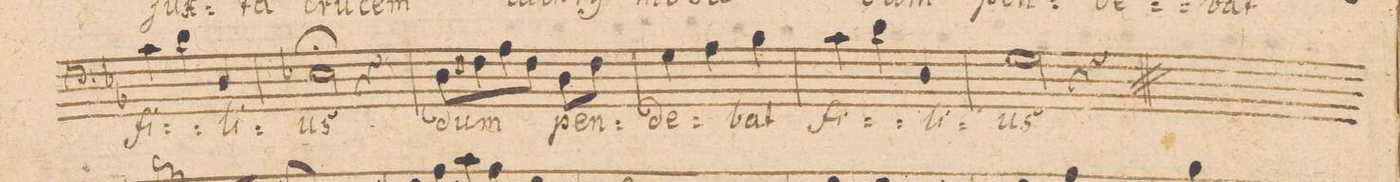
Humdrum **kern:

**kern	**text
*I"ALTVS.	*
*clefF4	*
*k[b-e-]	*
*M3/4	*
4c\	fi-
4d\	.
4D/	-li-
=14	=14
2E-X;\	-us
4r	.
=15	=15
8D\L	dum
8F#X\	.
8A\	.
8F#\J	.
8D\L	pen-
8F#\J	.
=16	=16
4G\	-de-
4A\	.
4B-\	bat
=17	=17
4c\	fi-
4d\	.
4D/	-li-
=18	=18
2G\	-us
4r	.
=19|!	=19|!
*M3/4	*
*-	*-
